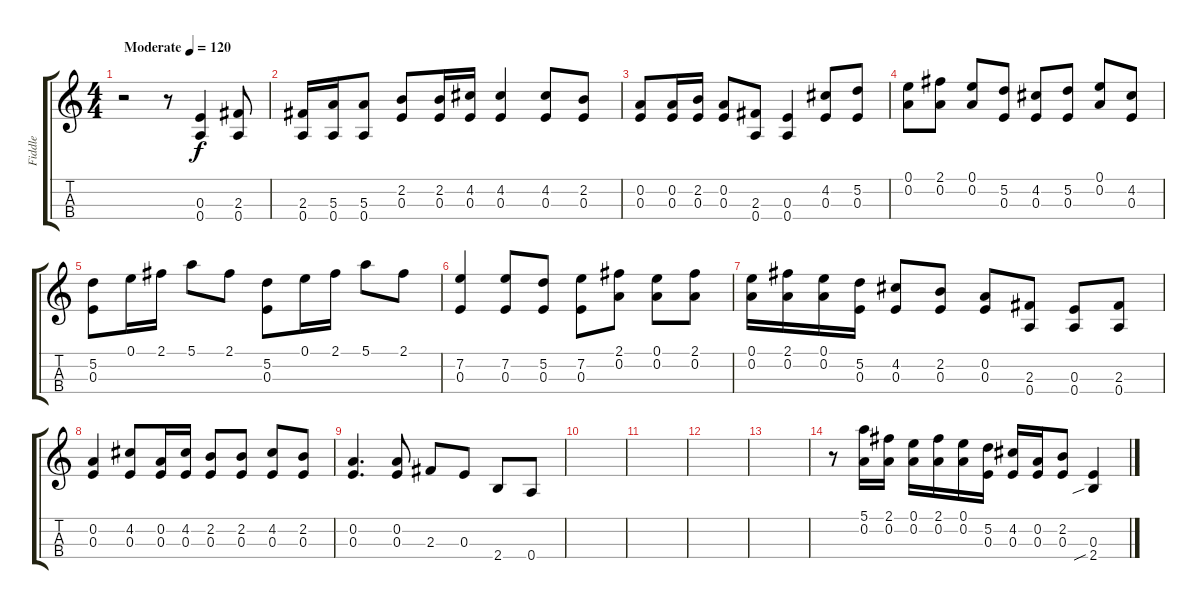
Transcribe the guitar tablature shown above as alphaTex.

\track ("Fiddle" "Fiddle") {instrument acousticguitarsteel}
\staff {score tabs}
\tuning (E4 A3 E3 A2) {hide}
\ts (4 4)
\tempo (120 "Moderate")
\clef g2
\ks c
r.2{dy f instrument acousticguitarsteel} r.8 (0.3 0.4).4 (2.3 0.4).8 |
(2.3 0.4).16 (5.3 0.4).16 (5.3 0.4).8 (2.2 0.3).8 (2.2 0.3).16 (4.2 0.3).16 (4.2 0.3).4 (4.2 0.3).8 (2.2 0.3).8 |
(0.2 0.3).8 (0.2 0.3).16 (2.2 0.3).16 (0.2 0.3).8 (2.3 0.4).8 (0.3 0.4).4 (4.2 0.3).8 (5.2 0.3).8 |
(0.1 0.2).8 (2.1 0.2).8 (0.1 0.2).8 (5.2 0.3).8 (4.2 0.3).8 (5.2 0.3).8 (0.1 0.2).8 (4.2 0.3).8 |
(5.2 0.3).8 0.1.16 2.1.16 5.1.8 2.1.8 (5.2 0.3).8 0.1.16 2.1.16 5.1.8 2.1.8 |
(7.2 0.3).4 (7.2 0.3).8 (5.2 0.3).8 (7.2 0.3).8 (2.1 0.2).8 (0.1 0.2).8 (2.1 0.2).8 |
(0.1 0.2).16 (2.1 0.2).16 (0.1 0.2).16 (5.2 0.3).16 (4.2 0.3).8 (2.2 0.3).8 (0.2 0.3).8 (2.3 0.4).8 (0.3 0.4).8 (2.3 0.4).8 |
(0.2 0.3).4 (4.2 0.3).8 (0.2 0.3).16 (4.2 0.3).16 (2.2 0.3).8 (2.2 0.3).8 (4.2 0.3).8 (2.2 0.3).8 |
(0.2 0.3).4{d} (0.2 0.3).8 2.3.8 0.3.8 2.4.8 0.4.8 |
|
|
|
|
r.8 (5.1 0.2).16 (2.1 0.2).16 (0.1 0.2).16 (2.1 0.2).16 (0.1 0.2).16 (5.2 0.3).16 (4.2 0.3).16 (0.2 0.3).16 (2.2 0.3).8 (0.3 2.4{sib}).4
